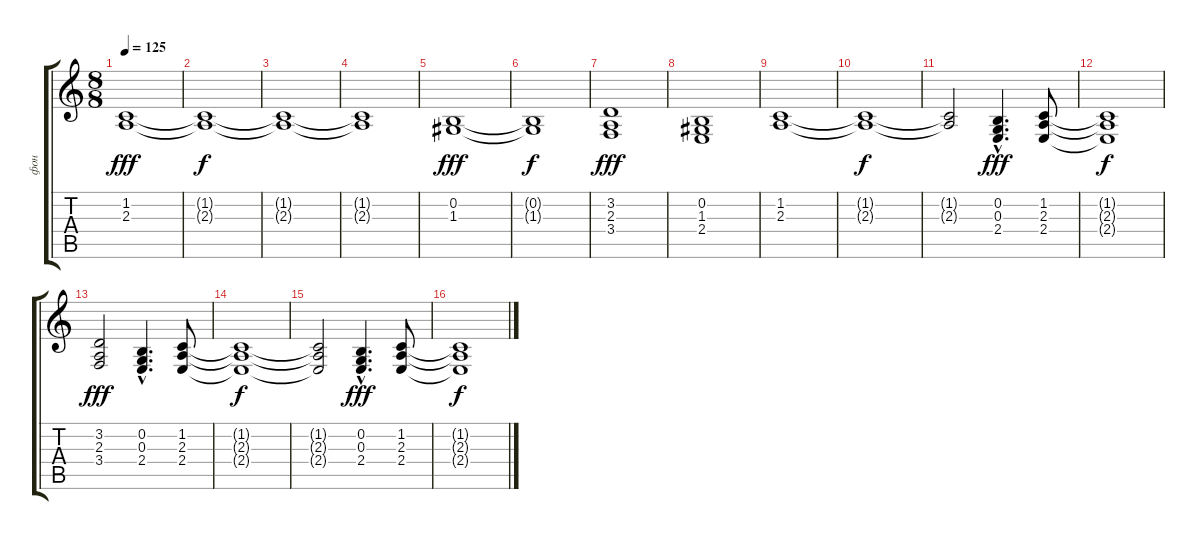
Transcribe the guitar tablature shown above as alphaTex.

\track ("фон" "фон") {instrument synthstrings1}
\staff {score tabs}
\tuning (E4 B3 G3 D3 A2 E2) {hide}
\ts (8 8)
\tempo 125
\clef g2
\ks c
(1.2 2.3).1{dy fff} |
(1.2{t} 2.3{t}).1{dy f} |
(1.2{t} 2.3{t}).1 |
(1.2{t} 2.3{t}).1 |
(0.2 1.3).1{dy fff} |
(0.2{t} 1.3{t}).1{dy f} |
(3.2 2.3 3.4).1{dy fff} |
(0.2 1.3 2.4).1 |
(1.2 2.3).1 |
(1.2{t} 2.3{t}).1{dy f} |
(1.2{t} 2.3{t}).2 (0.2{hac} 0.3{hac} 2.4{hac}).4{d dy fff} (1.2 2.3 2.4).8 |
(1.2{t} 2.3{t} 2.4{t}).1{dy f} |
(3.2 2.3 3.4).2{dy fff} (0.2{hac} 0.3{hac} 2.4{hac}).4{d} (1.2 2.3 2.4).8 |
(1.2{t} 2.3{t} 2.4{t}).1{dy f} |
(1.2{t} 2.3{t} 2.4{t}).2 (0.2{hac} 0.3{hac} 2.4{hac}).4{d dy fff} (1.2 2.3 2.4).8 |
(1.2{t} 2.3{t} 2.4{t}).1{dy f}
